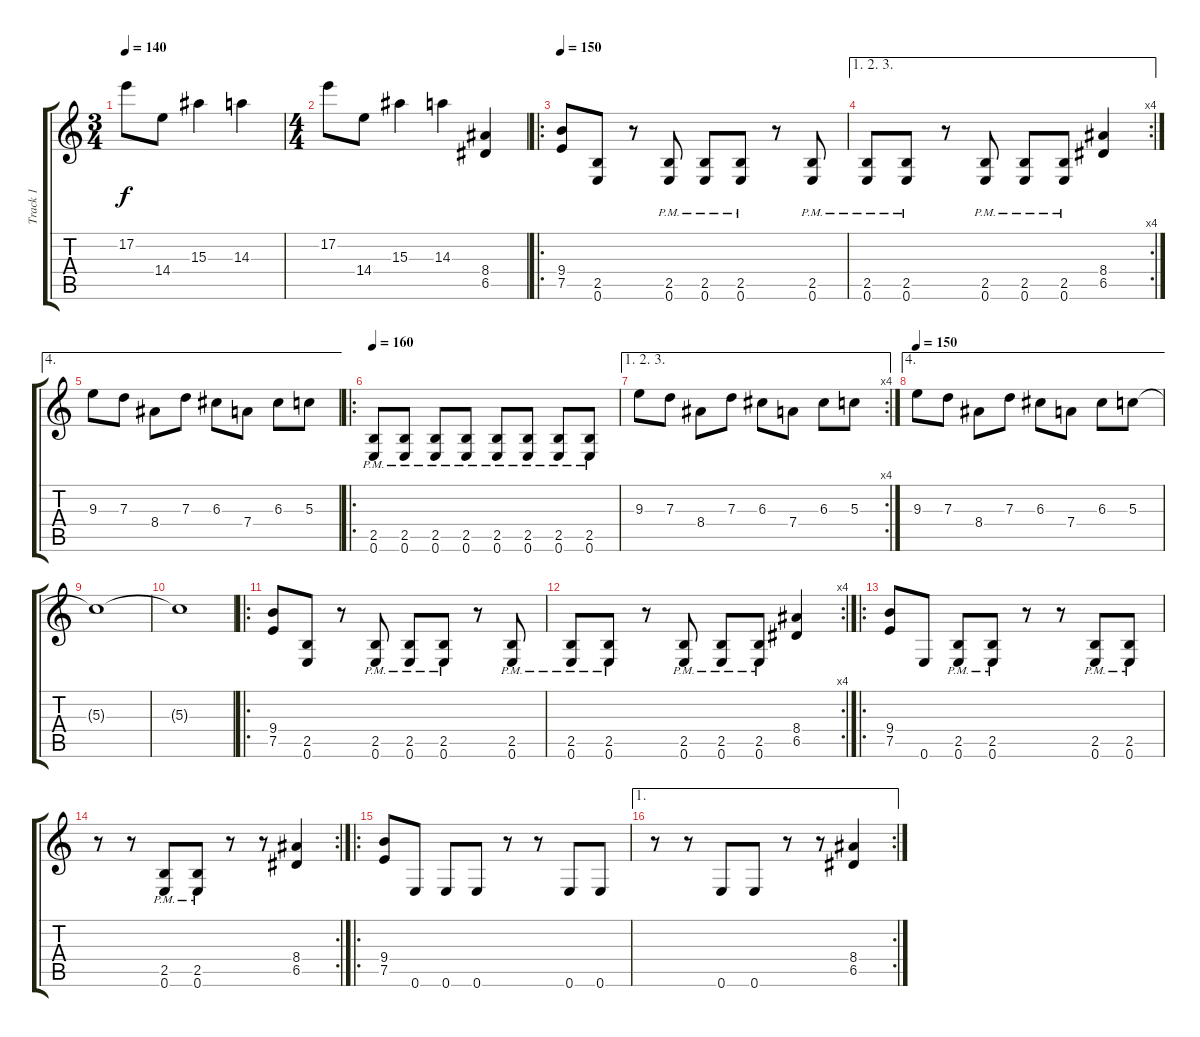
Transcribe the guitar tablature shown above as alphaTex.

\track ("Track 1" "Track 1") {instrument distortionguitar}
\staff {score tabs}
\tuning (E4 B3 G3 D3 A2 E2) {hide}
\ts (3 4)
\tempo 140
\clef g2
\ks c
17.2.8{dy f} 14.4.8 15.3.4 14.3.4 |
\ts (4 4)
17.2.8 14.4.8 15.3.4 14.3.4 (8.4 6.5).4 |
\ro
\tempo 150
(9.4 7.5).8 (2.5 0.6).8 r.8 (2.5{pm} 0.6{pm}).8 (2.5{pm} 0.6{pm}).8 (2.5{pm} 0.6{pm}).8 r.8 (2.5{pm} 0.6{pm}).8 |
\ae (1 2 3)
\rc 4
(2.5{pm} 0.6{pm}).8 (2.5{pm} 0.6{pm}).8 r.8 (2.5{pm} 0.6{pm}).8 (2.5{pm} 0.6{pm}).8 (2.5{pm} 0.6{pm}).8 (8.4 6.5).4 |
\ae 4
9.3.8 7.3.8 8.4.8 7.3.8 6.3.8 7.4.8 6.3.8 5.3.8 |
\ro
\tempo 160
(2.5{pm} 0.6{pm}).8 (2.5{pm} 0.6{pm}).8 (2.5{pm} 0.6{pm}).8 (2.5{pm} 0.6{pm}).8 (2.5{pm} 0.6{pm}).8 (2.5{pm} 0.6{pm}).8 (2.5{pm} 0.6{pm}).8 (2.5{pm} 0.6{pm}).8 |
\ae (1 2 3)
\rc 4
9.3.8 7.3.8 8.4.8 7.3.8 6.3.8 7.4.8 6.3.8 5.3.8 |
\ae 4
\tempo 150
9.3.8 7.3.8 8.4.8 7.3.8 6.3.8 7.4.8 6.3.8 5.3.8 |
5.3{t}.1 |
5.3{t}.1 |
\ro
(9.4 7.5).8 (2.5 0.6).8 r.8 (2.5{pm} 0.6{pm}).8 (2.5{pm} 0.6{pm}).8 (2.5{pm} 0.6{pm}).8 r.8 (2.5{pm} 0.6{pm}).8 |
\rc 4
(2.5{pm} 0.6{pm}).8 (2.5{pm} 0.6{pm}).8 r.8 (2.5{pm} 0.6{pm}).8 (2.5{pm} 0.6{pm}).8 (2.5{pm} 0.6{pm}).8 (8.4 6.5).4 |
\ro
(9.4 7.5).8 0.6.8 (2.5{pm} 0.6{pm}).8 (2.5{pm} 0.6{pm}).8 r.8 r.8 (2.5{pm} 0.6{pm}).8 (2.5{pm} 0.6{pm}).8 |
\rc 2
r.8 r.8 (2.5{pm} 0.6{pm}).8 (2.5{pm} 0.6{pm}).8 r.8 r.8 (8.4 6.5).4 |
\ro
(9.4 7.5).8 0.6.8 0.6.8 0.6.8 r.8 r.8 0.6.8 0.6.8 |
\ae 1
\rc 2
r.8 r.8 0.6.8 0.6.8 r.8 r.8 (8.4 6.5).4
